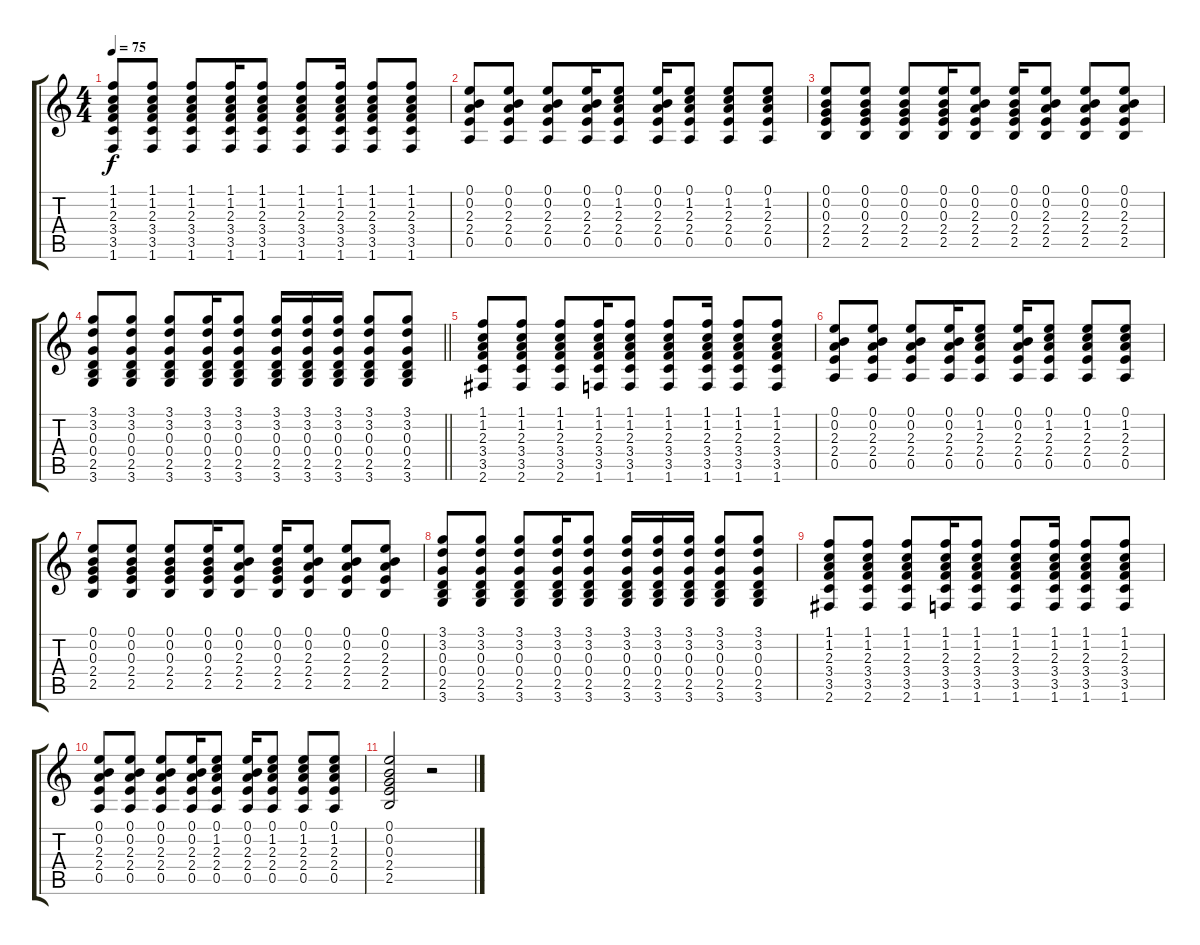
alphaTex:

\track "" {instrument acousticguitarnylon}
\staff {score tabs}
\tuning (E4 B3 G3 D3 A2 E2) {hide}
\ts (4 4)
\tempo 75
\clef g2
\ks c
(1.1 1.2 2.3 3.4 3.5 1.6).8{dy f} (1.1 1.2 2.3 3.4 3.5 1.6).8 (1.1 1.2 2.3 3.4 3.5 1.6).8 (1.1 1.2 2.3 3.4 3.5 1.6).16 (1.1 1.2 2.3 3.4 3.5 1.6).8 (1.1 1.2 2.3 3.4 3.5 1.6).8 (1.1 1.2 2.3 3.4 3.5 1.6).16 (1.1 1.2 2.3 3.4 3.5 1.6).8 (1.1 1.2 2.3 3.4 3.5 1.6).8 |
(0.1 0.2 2.3 2.4 0.5).8 (0.1 0.2 2.3 2.4 0.5).8 (0.1 0.2 2.3 2.4 0.5).8 (0.1 0.2 2.3 2.4 0.5).16 (0.1 1.2 2.3 2.4 0.5).8 (0.1 0.2 2.3 2.4 0.5).16 (0.1 1.2 2.3 2.4 0.5).8 (0.1 1.2 2.3 2.4 0.5).8 (0.1 1.2 2.3 2.4 0.5).8 |
(0.1 0.2 0.3 2.4 2.5).8 (0.1 0.2 0.3 2.4 2.5).8 (0.1 0.2 0.3 2.4 2.5).8 (0.1 0.2 0.3 2.4 2.5).16 (0.1 0.2 2.3 2.4 2.5).8 (0.1 0.2 0.3 2.4 2.5).16 (0.1 0.2 2.3 2.4 2.5).8 (0.1 0.2 2.3 2.4 2.5).8 (0.1 0.2 2.3 2.4 2.5).8 |
\barLineRight lightlight
(3.1 3.2 0.3 0.4 2.5 3.6).8 (3.1 3.2 0.3 0.4 2.5 3.6).8 (3.1 3.2 0.3 0.4 2.5 3.6).8 (3.1 3.2 0.3 0.4 2.5 3.6).16 (3.1 3.2 0.3 0.4 2.5 3.6).8 (3.1 3.2 0.3 0.4 2.5 3.6).16 (3.1 3.2 0.3 0.4 2.5 3.6).16 (3.1 3.2 0.3 0.4 2.5 3.6).16 (3.1 3.2 0.3 0.4 2.5 3.6).8 (3.1 3.2 0.3 0.4 2.5 3.6).8 |
\section ("" "")
(1.1 1.2 2.3 3.4 3.5 2.6).8 (1.1 1.2 2.3 3.4 3.5 2.6).8 (1.1 1.2 2.3 3.4 3.5 2.6).8 (1.1 1.2 2.3 3.4 3.5 1.6).16 (1.1 1.2 2.3 3.4 3.5 1.6).8 (1.1 1.2 2.3 3.4 3.5 1.6).8 (1.1 1.2 2.3 3.4 3.5 1.6).16 (1.1 1.2 2.3 3.4 3.5 1.6).8 (1.1 1.2 2.3 3.4 3.5 1.6).8 |
(0.1 0.2 2.3 2.4 0.5).8 (0.1 0.2 2.3 2.4 0.5).8 (0.1 0.2 2.3 2.4 0.5).8 (0.1 0.2 2.3 2.4 0.5).16 (0.1 1.2 2.3 2.4 0.5).8 (0.1 0.2 2.3 2.4 0.5).16 (0.1 1.2 2.3 2.4 0.5).8 (0.1 1.2 2.3 2.4 0.5).8 (0.1 1.2 2.3 2.4 0.5).8 |
(0.1 0.2 0.3 2.4 2.5).8 (0.1 0.2 0.3 2.4 2.5).8 (0.1 0.2 0.3 2.4 2.5).8 (0.1 0.2 0.3 2.4 2.5).16 (0.1 0.2 2.3 2.4 2.5).8 (0.1 0.2 0.3 2.4 2.5).16 (0.1 0.2 2.3 2.4 2.5).8 (0.1 0.2 2.3 2.4 2.5).8 (0.1 0.2 2.3 2.4 2.5).8 |
(3.1 3.2 0.3 0.4 2.5 3.6).8 (3.1 3.2 0.3 0.4 2.5 3.6).8 (3.1 3.2 0.3 0.4 2.5 3.6).8 (3.1 3.2 0.3 0.4 2.5 3.6).16 (3.1 3.2 0.3 0.4 2.5 3.6).8 (3.1 3.2 0.3 0.4 2.5 3.6).16 (3.1 3.2 0.3 0.4 2.5 3.6).16 (3.1 3.2 0.3 0.4 2.5 3.6).16 (3.1 3.2 0.3 0.4 2.5 3.6).8 (3.1 3.2 0.3 0.4 2.5 3.6).8 |
(1.1 1.2 2.3 3.4 3.5 2.6).8 (1.1 1.2 2.3 3.4 3.5 2.6).8 (1.1 1.2 2.3 3.4 3.5 2.6).8 (1.1 1.2 2.3 3.4 3.5 1.6).16 (1.1 1.2 2.3 3.4 3.5 1.6).8 (1.1 1.2 2.3 3.4 3.5 1.6).8 (1.1 1.2 2.3 3.4 3.5 1.6).16 (1.1 1.2 2.3 3.4 3.5 1.6).8 (1.1 1.2 2.3 3.4 3.5 1.6).8 |
(0.1 0.2 2.3 2.4 0.5).8 (0.1 0.2 2.3 2.4 0.5).8 (0.1 0.2 2.3 2.4 0.5).8 (0.1 0.2 2.3 2.4 0.5).16 (0.1 1.2 2.3 2.4 0.5).8 (0.1 0.2 2.3 2.4 0.5).16 (0.1 1.2 2.3 2.4 0.5).8 (0.1 1.2 2.3 2.4 0.5).8 (0.1 1.2 2.3 2.4 0.5).8 |
(0.1 0.2 0.3 2.4 2.5).2 r.2
